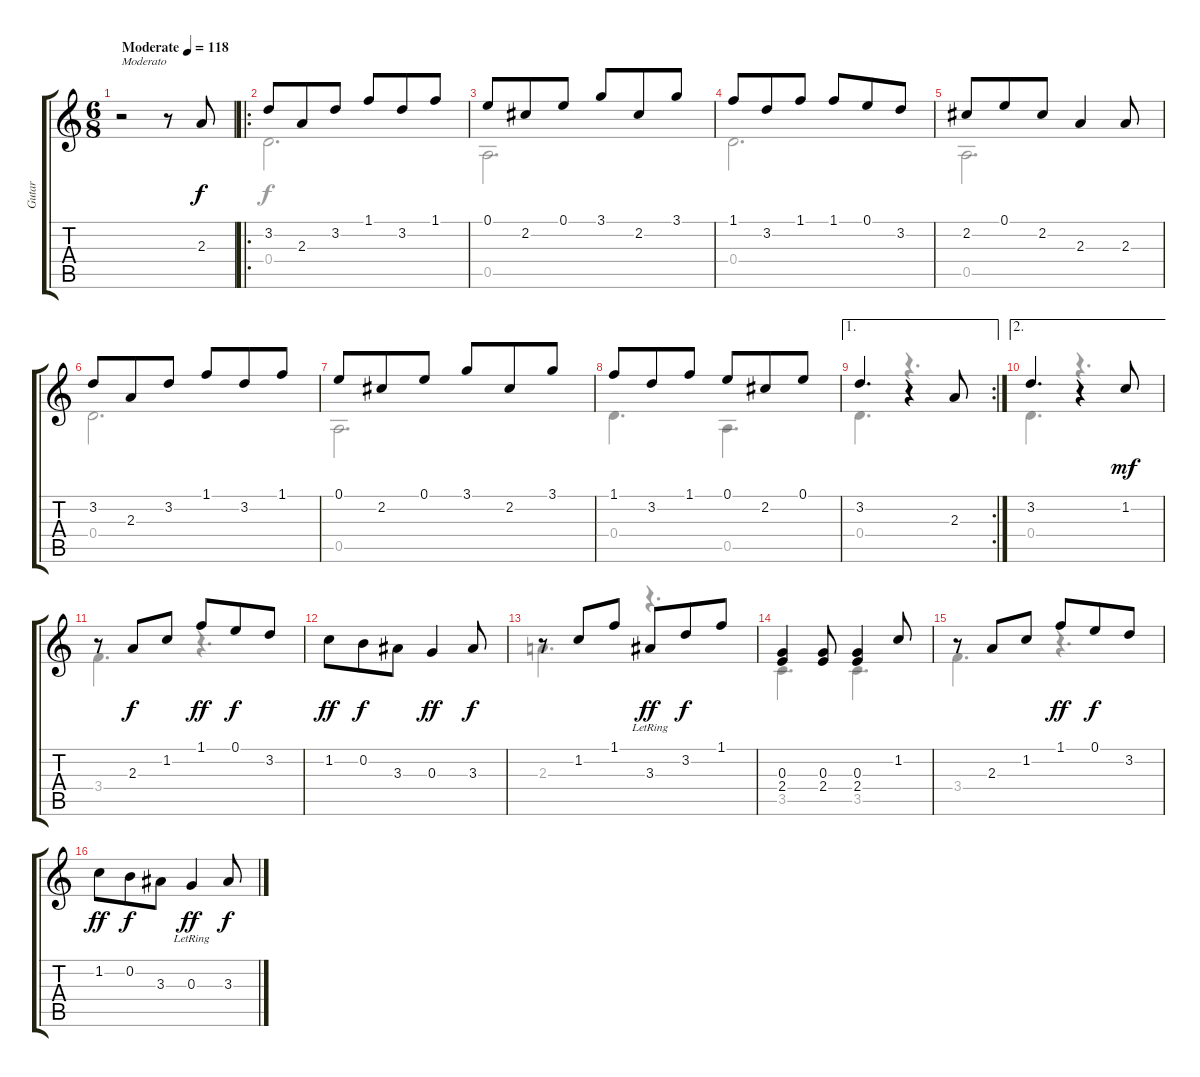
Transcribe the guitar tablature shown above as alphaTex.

\track ("Gutar" "Gutar") {instrument acousticguitarnylon}
\staff {score tabs}
\tuning (E4 B3 G3 D3 A2 E2) {hide}
\voice
\ts (6 8)
\tempo (118 "Moderate")
\clef g2
\ks c
r.2{txt "Moderato" dy f instrument acousticguitarnylon} r.8 2.3.8 |
\ro
3.2.8 2.3.8 3.2.8 1.1.8 3.2.8 1.1.8 |
0.1.8 2.2.8 0.1.8 3.1.8 2.2.8 3.1.8 |
1.1.8 3.2.8 1.1.8 1.1.8 0.1.8 3.2.8 |
2.2.8 0.1.8 2.2.8 2.3.4 2.3.8 |
3.2.8 2.3.8 3.2.8 1.1.8 3.2.8 1.1.8 |
0.1.8 2.2.8 0.1.8 3.1.8 2.2.8 3.1.8 |
1.1.8 3.2.8 1.1.8 0.1.8 2.2.8 0.1.8 |
\ae 1
\rc 2
3.2.4{d} r.4 2.3.8 |
\ae 2
3.2.4{d} r.4 1.2.8{dy mf} |
r.8 2.3.8{dy f} 1.2.8 1.1.8{dy ff} 0.1.8{dy f} 3.2.8 |
1.2.8{dy ff} 0.2.8{dy f} 3.3.8 0.3.4{dy ff} 3.3.8{dy f} |
r.8 1.2.8 1.1.8 3.3{lr}.8{dy ff} 3.2.8{dy f} 1.1.8 |
(0.3 2.4).4 (0.3 2.4).8 (0.3 2.4).4 1.2.8 |
r.8 2.3.8 1.2.8 1.1.8{dy ff} 0.1.8{dy f} 3.2.8 |
1.2.8{dy ff} 0.2.8{dy f} 3.3.8 0.3{lr}.4{dy ff} 3.3.8{dy f}
\voice
\clef g2
\ottava regular
\simile none
\ks c
|
0.4.2{d} |
0.5.2{d} |
0.4.2{d} |
0.5.2{d} |
0.4.2{d} |
0.5.2{d} |
0.4.4{d} 0.5.4{d} |
0.4.4{d} r.4{d} |
0.4.4{d} r.4{d} |
3.4.4{d} r.4{d} |
|
2.3.4{d} r.4{d} |
3.5.4{d} 3.5.4{d} |
3.4.4{d} r.4{d} |
